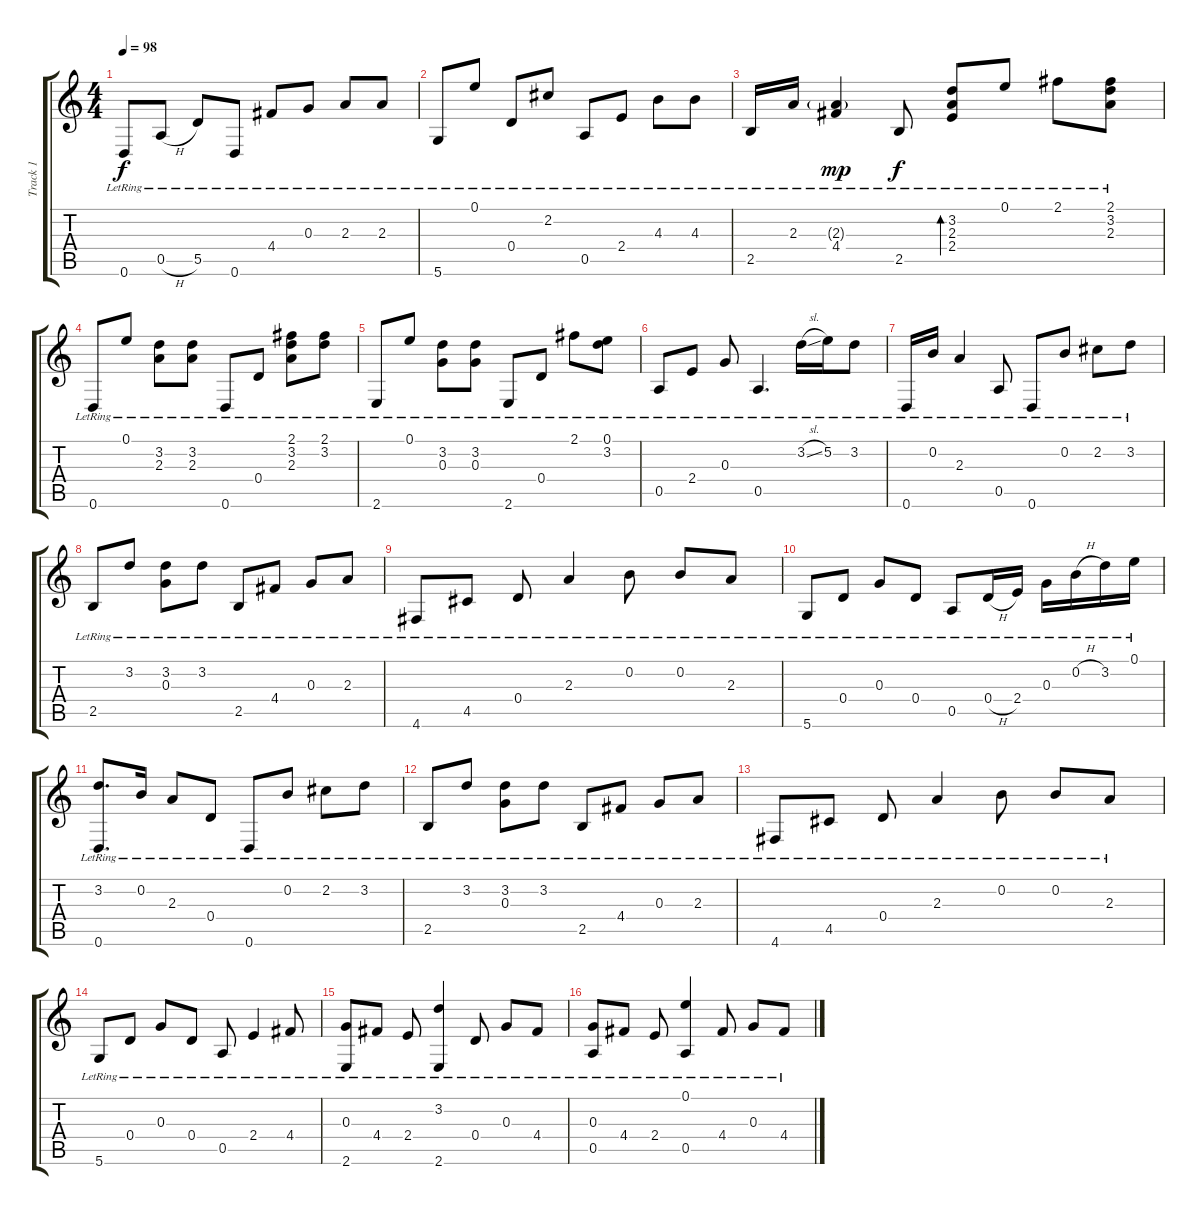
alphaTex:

\track ("Track 1" "Track 1") {instrument acousticguitarsteel}
\staff {score tabs}
\tuning (E4 B3 G3 D3 A2 D2) {hide}
\ts (4 4)
\tempo 98
\clef g2
\ks c
0.6{lr}.8{dy f} 0.5{h lr}.8 5.5{lr}.8 0.6{lr}.8 4.4{lr}.8 0.3{lr}.8 2.3{lr}.8 2.3{lr}.8 |
5.6{lr}.8 0.1{lr}.8 0.4{lr}.8 2.2{lr}.8 0.5{lr}.8 2.4{lr}.8 4.3{lr}.8 4.3{lr}.8 |
2.5{lr}.16 2.3{lr}.16 (2.3{g lr} 4.4{lr}).4{dy mp} 2.5{lr}.8{dy f} (3.2{lr} 2.3{lr} 2.4{lr}).8{bd 480} 0.1{lr}.8 2.1{lr}.8 (2.1{lr} 3.2{lr} 2.3{lr}).8 |
0.6{lr}.8 0.1{lr}.8 (3.2{lr} 2.3{lr}).8 (3.2{lr} 2.3{lr}).8 0.6{lr}.8 0.4{lr}.8 (2.1{lr} 3.2{lr} 2.3{lr}).8 (2.1{lr} 3.2{lr}).8 |
2.6{lr}.8 0.1{lr}.8 (3.2{lr} 0.3{lr}).8 (3.2{lr} 0.3{lr}).8 2.6{lr}.8 0.4{lr}.8 2.1{lr}.8 (0.1{lr} 3.2{lr}).8 |
0.5{lr}.8 2.4{lr}.8 0.3{lr}.8 0.5{lr}.4{d} 3.2{sl lr}.16 5.2{lr}.16 3.2{lr}.8 |
0.6{lr}.16 0.2{lr}.16 2.3{lr}.4 0.5{lr}.8 0.6{lr}.8 0.2{lr}.8 2.2{lr}.8 3.2{lr}.8 |
2.5{lr}.8 3.2{lr}.8 (3.2{lr} 0.3{lr}).8 3.2{lr}.8 2.5{lr}.8 4.4{lr}.8 0.3{lr}.8 2.3{lr}.8 |
4.6{lr}.8 4.5{lr}.8 0.4{lr}.8 2.3{lr}.4 0.2{lr}.8 0.2{lr}.8 2.3{lr}.8 |
5.6{lr}.8 0.4{lr}.8 0.3{lr}.8 0.4{lr}.8 0.5{lr}.8 0.4{h lr}.16 2.4{lr}.16 0.3{lr}.16 0.2{h lr}.16 3.2{lr}.16 0.1{lr}.16 |
(3.2{lr} 0.6{lr}).8{d} 0.2{lr}.16 2.3{lr}.8 0.4{lr}.8 0.6{lr}.8 0.2{lr}.8 2.2{lr}.8 3.2{lr}.8 |
2.5{lr}.8 3.2{lr}.8 (3.2{lr} 0.3{lr}).8 3.2{lr}.8 2.5{lr}.8 4.4{lr}.8 0.3{lr}.8 2.3{lr}.8 |
4.6{lr}.8 4.5{lr}.8 0.4{lr}.8 2.3{lr}.4 0.2{lr}.8 0.2{lr}.8 2.3{lr}.8 |
5.6{lr}.8 0.4{lr}.8 0.3{lr}.8 0.4{lr}.8 0.5{lr}.8 2.4{lr}.4 4.4{lr}.8 |
(0.3{lr} 2.6{lr}).8 4.4{lr}.8 2.4{lr}.8 (3.2{lr} 2.6{lr}).4 0.4{lr}.8 0.3{lr}.8 4.4{lr}.8 |
(0.3{lr} 0.5{lr}).8 4.4{lr}.8 2.4{lr}.8 (0.1{lr} 0.5{lr}).4 4.4{lr}.8 0.3{lr}.8 4.4{lr}.8
